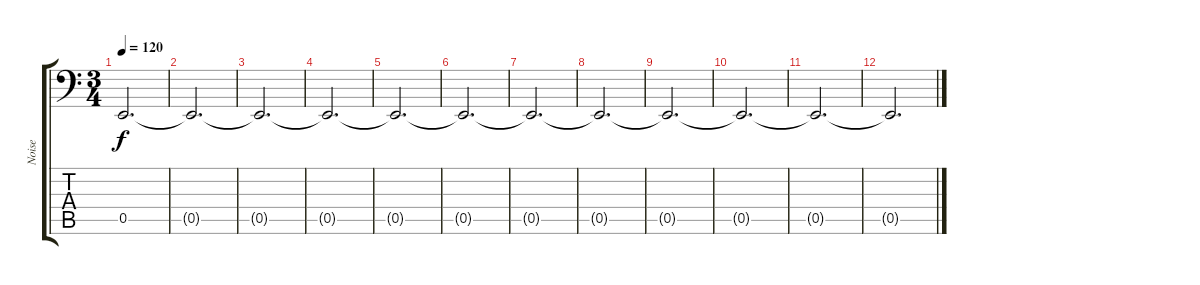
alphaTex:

\track ("Noise" "Noise") {instrument applause}
\staff {score tabs}
\tuning (B3 Gb3 D3 A2 E2 A1) {hide}
\ts (3 4)
\tempo 120
\clef f4
\ks c
0.5{t}.2{d dy f} |
0.5{t}.2{d} |
0.5{t}.2{d} |
0.5{t}.2{d} |
0.5{t}.2{d volume 0} |
0.5{t}.2{d} |
0.5{t}.2{d} |
0.5{t}.2{d} |
0.5{t}.2{d} |
0.5{t}.2{d} |
0.5{t}.2{d} |
0.5{t}.2{d}
